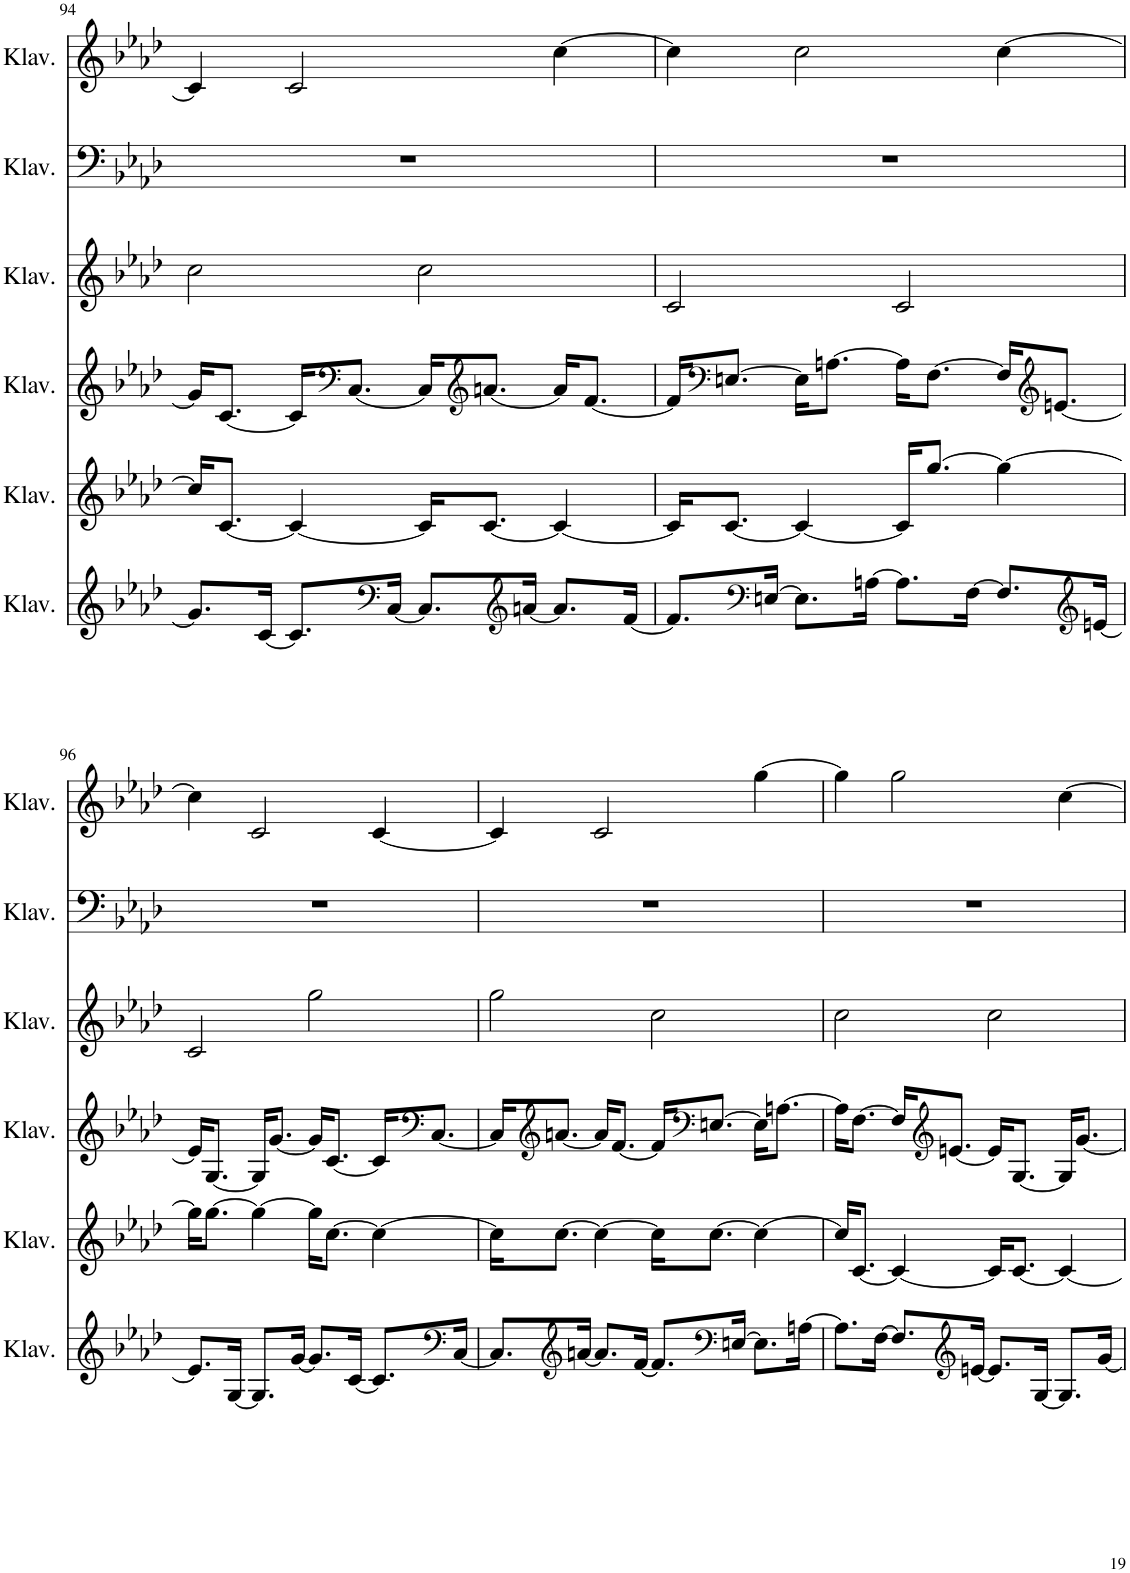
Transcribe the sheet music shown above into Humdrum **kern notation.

**kern	**kern	**kern	**kern	**kern	**kern
*part6	*part5	*part4	*part3	*part2	*part1
*staff6	*staff5	*staff4	*staff3	*staff2	*staff1
*I"Klavier	*I"Klavier	*I"Klavier	*I"Klavier	*I"Klavier	*I"Klavier
*I'Klav.	*I'Klav.	*I'Klav.	*I'Klav.	*I'Klav.	*I'Klav.
!!LO:PB:g=z
*clefG2	*clefG2	*clefG2	*clefG2	*clefF4	*clefG2
*k[b-e-a-d-]	*k[b-e-a-d-]	*k[b-e-a-d-]	*k[b-e-a-d-]	*k[b-e-a-d-]	*k[b-e-a-d-]
*M4/4	*M4/4	*M4/4	*M4/4	*M4/4	*M4/4
=94	=94	=94	=94	=94	=94
8.g/L]	16cc/KL]	16g/KL]	2cc\	1r	4c/]
.	[8.c/J	[8.c/J	.	.	.
[16c/Jk	.	.	.	.	.
8.c/L]	4c/_	16c/KL]	.	.	2c/
*	*	*clefF4	*	*	*
.	.	[8.C/J	.	.	.
*clefF4	*	*	*	*	*
[16C/Jk	.	.	.	.	.
8.C/L]	16c/KL]	16C/KL]	2cc\	.	.
*	*	*clefG2	*	*	*
.	[8.c/J	[8.an/J	.	.	.
*clefG2	*	*	*	*	*
[16an/Jk	.	.	.	.	.
8.a/L]	4c/_	16a/KL]	.	.	[4cc\
.	.	[8.f/J	.	.	.
[16f/Jk	.	.	.	.	.
=95	=95	=95	=95	=95	=95
8.f/L]	16c/KL]	16f/KL]	2c/	1r	4cc\]
*	*	*clefF4	*	*	*
.	[8.c/J	[8.En/J	.	.	.
*clefF4	*	*	*	*	*
[16En/Jk	.	.	.	.	.
8.E\L]	4c/_	16E\KL]	.	.	2cc\
.	.	[8.An\J	.	.	.
[16An\Jk	.	.	.	.	.
8.A\L]	16c/KL]	16A\KL]	2c/	.	.
.	[8.gg/J	[8.F\J	.	.	.
[16F\Jk	.	.	.	.	.
8.F/L]	4gg\_	16F/KL]	.	.	[4cc\
*	*	*clefG2	*	*	*
.	.	[8.en/J	.	.	.
*clefG2	*	*	*	*	*
[16en/Jk	.	.	.	.	.
!!LO:LB:g=z
=96	=96	=96	=96	=96	=96
8.e/L]	16gg\KL]	16e/KL]	2c/	1r	4cc\]
.	[8.gg\J	[8.G/J	.	.	.
[16G/Jk	.	.	.	.	.
8.G/L]	4gg\_	16G/KL]	.	.	2c/
.	.	[8.g/J	.	.	.
[16g/Jk	.	.	.	.	.
8.g/L]	16gg\KL]	16g/KL]	2gg\	.	.
.	[8.cc\J	[8.c/J	.	.	.
[16c/Jk	.	.	.	.	.
8.c/L]	4cc\_	16c/KL]	.	.	[4c/
*	*	*clefF4	*	*	*
.	.	[8.C/J	.	.	.
*clefF4	*	*	*	*	*
[16C/Jk	.	.	.	.	.
=97	=97	=97	=97	=97	=97
8.C/L]	16cc\KL]	16C/KL]	2gg\	1r	4c/]
*	*	*clefG2	*	*	*
.	[8.cc\J	[8.an/J	.	.	.
*clefG2	*	*	*	*	*
[16an/Jk	.	.	.	.	.
8.a/L]	4cc\_	16a/KL]	.	.	2c/
.	.	[8.f/J	.	.	.
[16f/Jk	.	.	.	.	.
8.f/L]	16cc\KL]	16f/KL]	2cc\	.	.
*	*	*clefF4	*	*	*
.	[8.cc\J	[8.En/J	.	.	.
*clefF4	*	*	*	*	*
[16En/Jk	.	.	.	.	.
8.E\L]	4cc\_	16E\KL]	.	.	[4gg\
.	.	[8.An\J	.	.	.
[16An\Jk	.	.	.	.	.
=98	=98	=98	=98	=98	=98
8.A\L]	16cc/KL]	16A\KL]	2cc\	1r	4gg\]
.	[8.c/J	[8.F\J	.	.	.
[16F\Jk	.	.	.	.	.
8.F/L]	4c/_	16F/KL]	.	.	2gg\
*	*	*clefG2	*	*	*
.	.	[8.en/J	.	.	.
*clefG2	*	*	*	*	*
[16en/Jk	.	.	.	.	.
8.e/L]	16c/KL]	16e/KL]	2cc\	.	.
.	[8.c/J	[8.G/J	.	.	.
[16G/Jk	.	.	.	.	.
8.G/L]	4c/_	16G/KL]	.	.	[4cc\
.	.	[8.g/J	.	.	.
[16g/Jk	.	.	.	.	.
=	=	=	=	=	=
*-	*-	*-	*-	*-	*-
